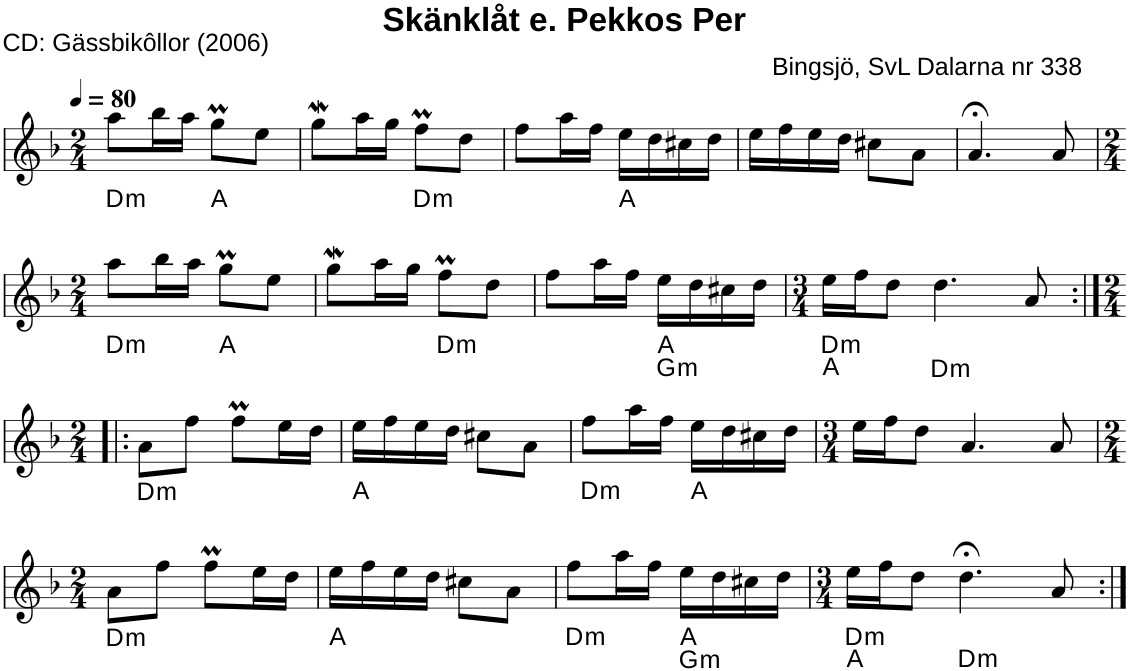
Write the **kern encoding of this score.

**kern	**harte
*part1	*part1
*staff1	*
*I"Piano	*
*I'Pno.	*
*clefG2	*
*k[b-]	*
*M2/4	*
*MM80	*
=1	=1
!	!LO:H:kt=m
8aa\L	D:min
16bb-\L	.
16aa\JJ	.
8ggM\L	A:maj
8ee\J	.
=2	=2
8ggW\L	.
16aa\L	.
16gg\JJ	.
!	!LO:H:kt=m
8ffM\L	D:min
8dd\J	.
=3	=3
8ff\L	.
16aa\L	.
16ff\JJ	.
16ee\LL	A:maj
16dd\	.
16cc#X\	.
16dd\JJ	.
=4	=4
16ee\LL	.
16ff\	.
16ee\	.
16dd\JJ	.
8cc#X\L	.
8a\J	.
=5	=5
4.a;</	.
8a/	.
!!LO:LB:g=z
=6	=6
*M2/4	*
!	!LO:H:kt=m
8aa\L	D:min
16bb-\L	.
16aa\JJ	.
8ggM\L	A:maj
8ee\J	.
=7	=7
8ggW\L	.
16aa\L	.
16gg\JJ	.
!	!LO:H:kt=m
8ffM\L	D:min
8dd\J	.
=8	=8
8ff\L	.
16aa\L	.
16ff\JJ	.
!	!LO:H:n=2:kt=m
16ee\LL	A:maj G:min
16dd\	.
16cc#X\	.
16dd\JJ	.
=9	=9
*M3/4	*
!	!LO:H:n=1:kt=m
16ee\LL	D:min A:maj
16ff\J	.
8dd\J	.
!	!LO:H:kt=m
4.dd\	D:min
8a/	.
!!LO:LB:g=z
=10:|!|:	=10:|!|:
*M2/4	*
!	!LO:H:kt=m
8a\L	D:min
8ff\J	.
8ffM\L	.
16ee\L	.
16dd\JJ	.
=11	=11
16ee\LL	A:maj
16ff\	.
16ee\	.
16dd\JJ	.
8cc#X\L	.
8a\J	.
=12	=12
!	!LO:H:kt=m
8ff\L	D:min
16aa\L	.
16ff\JJ	.
16ee\LL	A:maj
16dd\	.
16cc#X\	.
16dd\JJ	.
=13	=13
*M3/4	*
16ee\LL	.
16ff\J	.
8dd\J	.
4.a/	.
8a/	.
!!LO:LB:g=z
=14	=14
*M2/4	*
!	!LO:H:kt=m
8a\L	D:min
8ff\J	.
8ffM\L	.
16ee\L	.
16dd\JJ	.
=15	=15
16ee\LL	A:maj
16ff\	.
16ee\	.
16dd\JJ	.
8cc#X\L	.
8a\J	.
=16	=16
!	!LO:H:kt=m
8ff\L	D:min
16aa\L	.
16ff\JJ	.
!	!LO:H:n=2:kt=m
16ee\LL	A:maj G:min
16dd\	.
16cc#X\	.
16dd\JJ	.
=17	=17
*M3/4	*
!	!LO:H:n=1:kt=m
16ee\LL	D:min A:maj
16ff\J	.
8dd\J	.
!	!LO:H:kt=m
4.dd;<\	D:min
8a/	.
=:|!	=:|!
*-	*-
